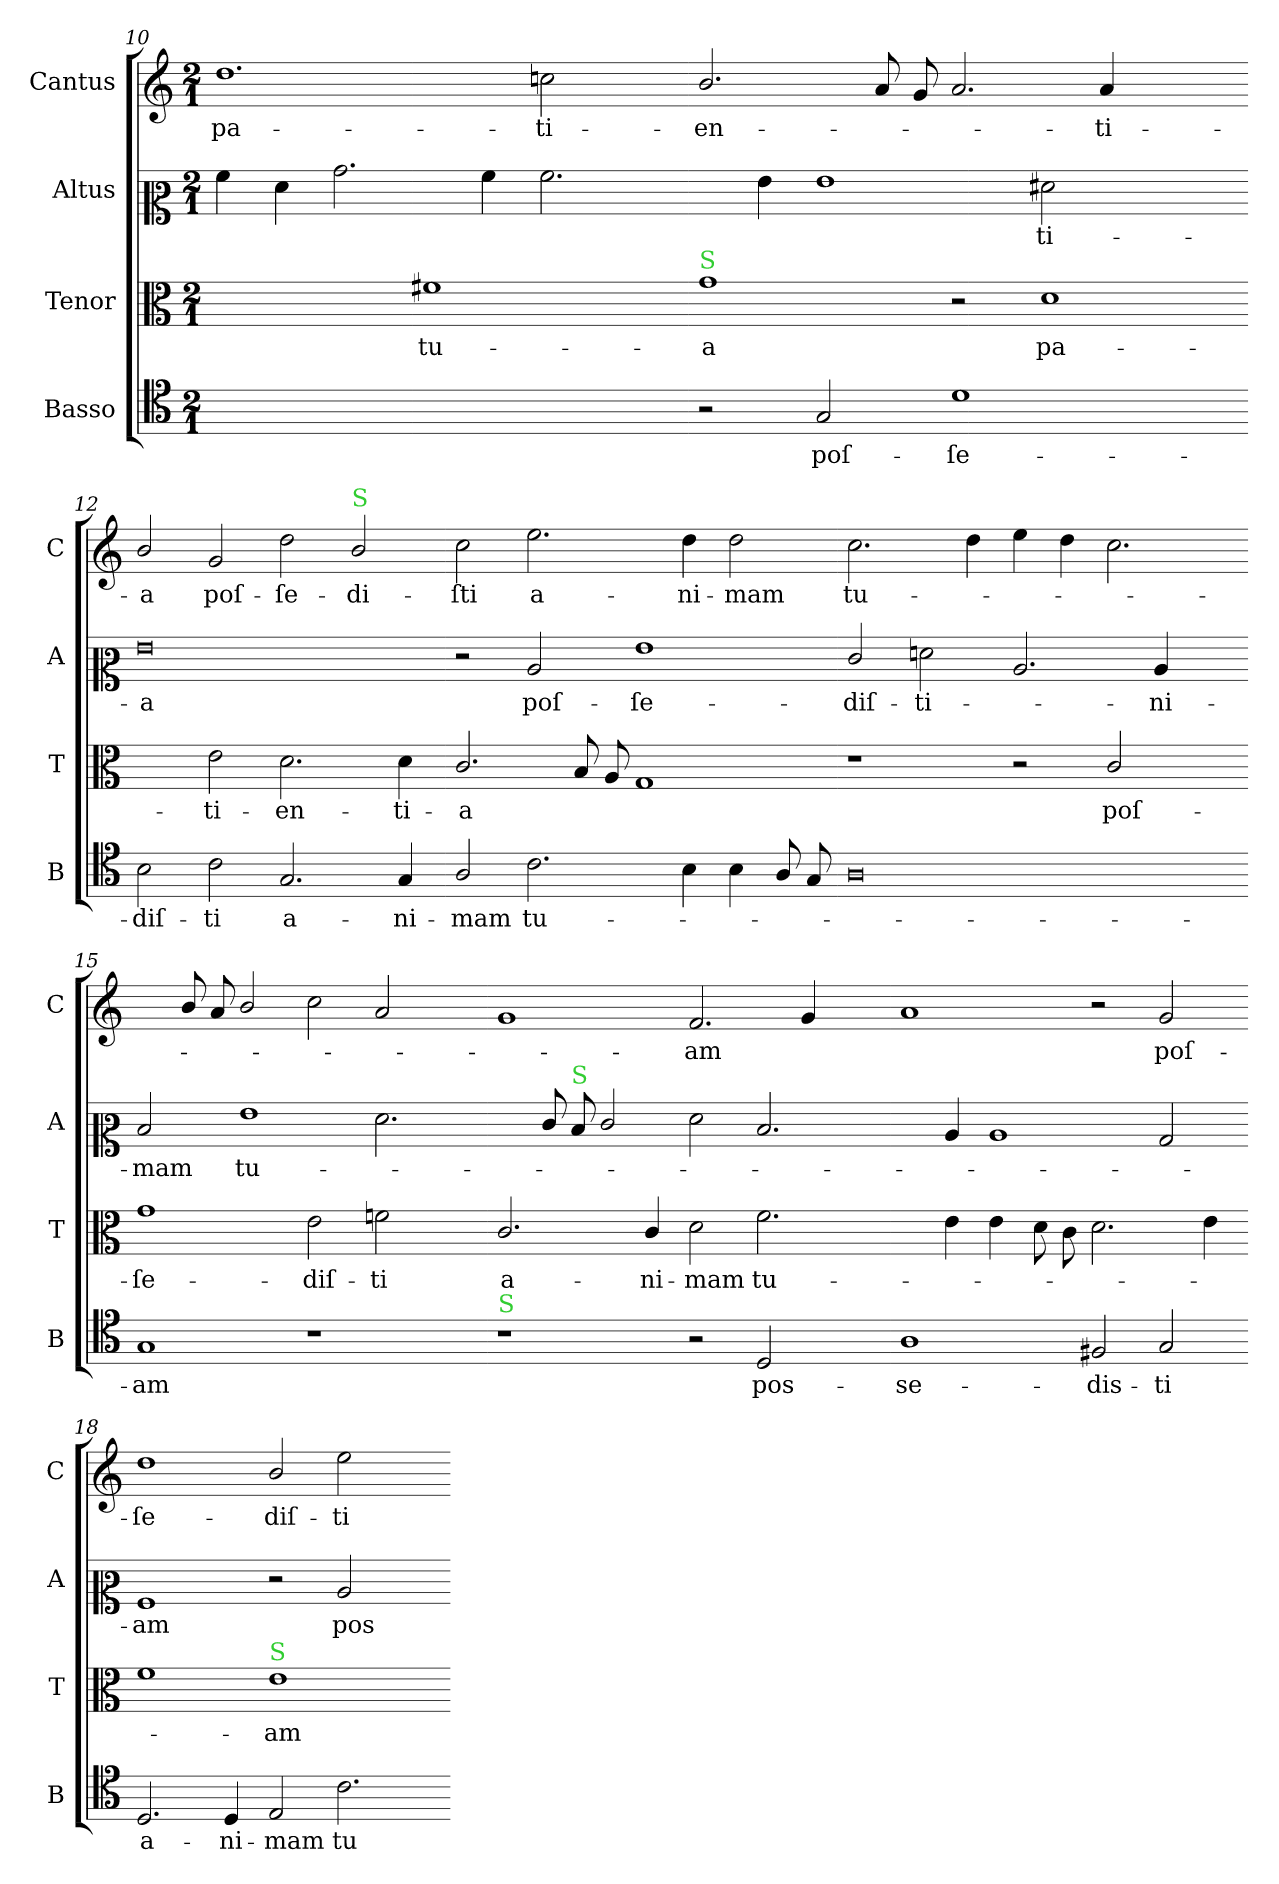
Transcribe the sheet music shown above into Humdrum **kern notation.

**kern	**text	**kern	**text	**kern	**text	**kern	**text
*part4	*part4	*part3	*part3	*part2	*part2	*part1	*part1
*staff4	*staff4	*staff3	*staff3	*staff2	*staff2	*staff1	*staff1
*I"Basso	*	*I"Tenor	*	*I"Altus	*	*I"Cantus	*
*I'B	*	*I'T	*	*I'A	*	*I'C	*
*clefC4	*	*clefC3	*	*clefC2	*	*clefG2	*
*k[]	*	*k[]	*	*k[]	*	*k[]	*
*M2/1	*	*M2/1	*	*M2/1	*	*M2/1	*
=10	=10	=10	=10	=10	=10	=10	=10
0ryy	.	1ryy	.	4a\	.	1.dd	pa-
.	.	.	.	4f\	.	.	.
.	.	.	.	2.b\	.	.	.
.	.	1f#X	tu-	.	.	.	.
.	.	.	.	4a\	.	.	.
.	.	.	.	2.a\	.	2ccn\	-ti-
4ryy	.	4ryy	.	.	.	4ryy	.
=11-	=11-	=11-	=11-	=11-	=11-	=11-	=11-
!	!	!LO:TX:a:color=limegreen:t=S	!	!	!	!	!
2r	.	1g	-a	4ryy	.	2.b/	-en-
.	.	.	.	4g\	.	.	.
2G/	poſ-	.	.	1g	.	.	.
.	.	.	.	.	.	8a/	.
.	.	.	.	.	.	8g/	.
1d	-ſe-	2r	.	.	.	2.a/	.
.	.	1d\	pa-	2f#X\	-ti-	.	.
.	.	.	.	.	.	4a/	-ti-
2ryy	.	.	.	2ryy	.	2ryy	.
=12-	=12-	=12-	=12-	=12-	=12-	=12-	=12-
2B\	-diſ-	2ryy	.	0g	-a	2b/	-a
2c\	-ti	2e\	-ti-	.	.	2g/	poſ-
2.G/	a-	2.d\	-en-	.	.	2dd\	-ſe-
!	!	!	!	!	!	!LO:TX:a:color=limegreen:t=S	!
.	.	.	.	.	.	2b/	-di-
4G/	-ni-	4d\	-ti-	.	.	.	.
=13-	=13-	=13-	=13-	=13-	=13-	=13-	=13-
2A/	-mam	2.c/	-a	2r	.	2cc\	-ſti
2.c\	tu-	.	.	2c/	poſ-	2.ee\	a-
.	.	8B/	.	.	.	.	.
.	.	8A/	.	.	.	.	.
.	.	1G	.	1g	-ſe-	.	.
4B\	.	.	.	.	.	4dd\	-ni-
4B\	.	.	.	.	.	2dd\	-mam
8A/	.	.	.	.	.	.	.
8G/	.	.	.	.	.	.	.
=14-	=14-	=14-	=14-	=14-	=14-	=14-	=14-
0A	.	1r	.	2e/	-diſ-	2.cc\	tu-
.	.	.	.	2fn\	-ti-	.	.
.	.	.	.	.	.	4dd\	.
.	.	2r	.	2.c/	.	4ee\	.
.	.	.	.	.	.	4dd\	.
.	.	2c/	poſ-	.	.	2.cc\	.
.	.	.	.	4c/	-ni-	.	.
4ryy	.	4ryy	.	4ryy	.	.	.
=15-	=15-	=15-	=15-	=15-	=15-	=15-	=15-
1G	-am	1g	-ſe-	2d/	-mam	4ryy	.
.	.	.	.	.	.	8b/	.
.	.	.	.	.	.	8a/	.
.	.	.	.	1g	tu-	2b/	.
1r	.	2e\	-diſ-	.	.	2cc\	.
.	.	2fn\	-ti	2.f\	.	2a/	.
4ryy	.	4ryy	.	.	.	4ryy	.
=16-	=16-	=16-	=16-	=16-	=16-	=16-	=16-
!LO:TX:a:color=limegreen:t=S	!	!	!	!	!	!	!
1r	.	2.c/	a-	4ryy	.	1g	.
.	.	.	.	8e/	.	.	.
!	!	!	!	!LO:TX:a:color=limegreen:t=S	!	!	!
.	.	.	.	8d/	.	.	.
.	.	.	.	2e/	.	.	.
.	.	4c/	-ni-	.	.	.	.
2r	.	2d\	-mam	2f\	.	2.f/	-am
!	!LO:LY:i	!	!	!	!	!	!
2D/	pos-	2.f\	tu-	2.d/	.	.	.
.	.	.	.	.	.	4g/	.
4ryy	.	.	.	.	.	4ryy	.
=17-	=17-	=17-	=17-	=17-	=17-	=17-	=17-
!	!LO:LY:i	!	!	!	!	!	!
1A	-se-	4ryy	.	4ryy	.	1a	.
.	.	4e\	.	4c/	.	.	.
.	.	4e\	.	1c	.	.	.
.	.	8d\	.	.	.	.	.
.	.	8c\	.	.	.	.	.
!	!LO:LY:i	!	!	!	!	!	!
2F#X/	-dis-	2.d\	.	.	.	2r	.
!	!LO:LY:i	!	!	!	!	!	!
2G/	-ti	.	.	2B/	.	2g/	poſ-
.	.	4e\	.	.	.	.	.
=18-	=18-	=18-	=18-	=18-	=18-	=18-	=18-
!	!LO:LY:i	!	!	!	!	!	!
2.D/	a-	1f	.	1A	-am	1dd	-ſe-
!	!LO:LY:i	!	!	!	!	!	!
4D/	-ni-	.	.	.	.	.	.
!	!	!LO:TX:a:color=limegreen:t=S	!	!	!	!	!
!	!LO:LY:i	!	!	!	!	!	!
2E/	-mam	1e	-am	2r	.	2b/	-diſ-
!	!LO:LY:i	!	!	!	!LO:LY:i	!	!
2.c\	tu-	.	.	2c/	pos-	2ee\	-ti
.	.	4ryy	.	4ryy	.	4ryy	.
=-	=-	=-	=-	=-	=-	=-	=-
*-	*-	*-	*-	*-	*-	*-	*-
